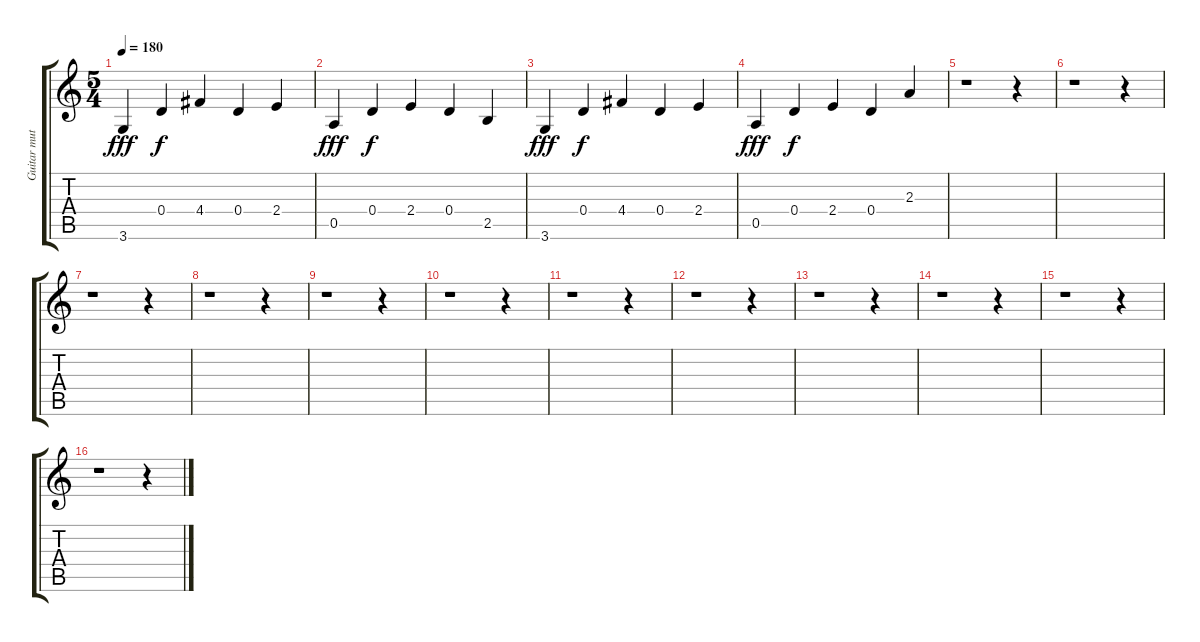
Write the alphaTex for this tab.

\track ("Guitar muted" "Guitar mut") {instrument electricguitarmuted}
\staff {score tabs}
\tuning (E4 B3 G3 D3 A2 E2) {hide}
\ts (5 4)
\tempo 180
\clef g2
\ks c
3.6.4{dy fff instrument electricguitarmuted} 0.4.4{dy f} 4.4.4 0.4.4 2.4.4 |
0.5.4{dy fff} 0.4.4{dy f} 2.4.4 0.4.4 2.5.4 |
3.6.4{dy fff} 0.4.4{dy f} 4.4.4 0.4.4 2.4.4 |
0.5.4{dy fff} 0.4.4{dy f} 2.4.4 0.4.4 2.3.4 |
r.1 r.4 |
r.1 r.4 |
r.1 r.4 |
r.1 r.4 |
r.1 r.4 |
r.1 r.4 |
r.1 r.4 |
r.1 r.4 |
r.1 r.4 |
r.1 r.4 |
r.1 r.4 |
r.1 r.4
